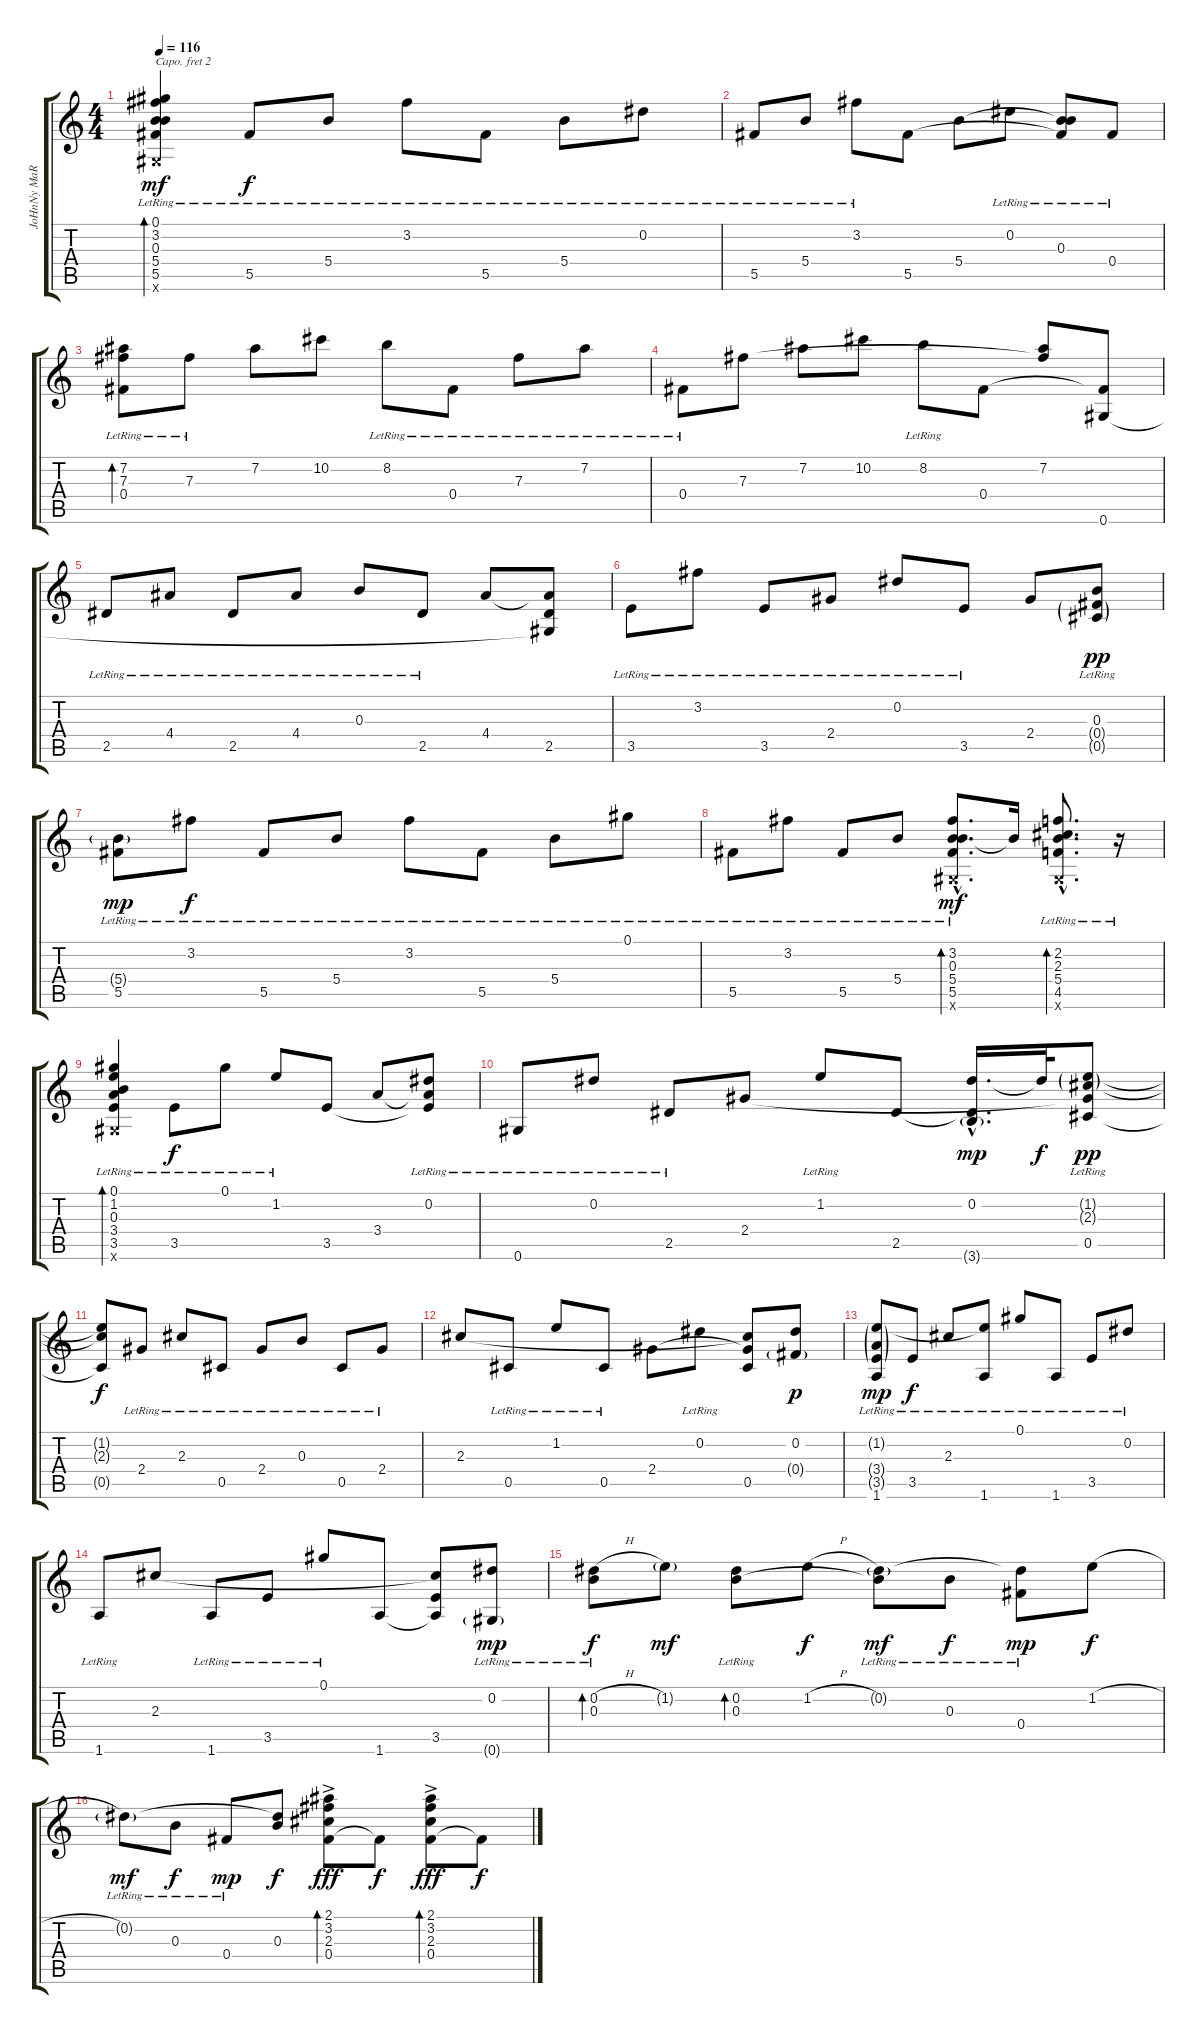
\track ("JoHnNy MaRr" "JoHnNy MaR") {instrument electricguitarclean}
\staff {score tabs}
\capo 2
\tuning (Gb4 Db4 A3 E3 B2 Gb2) {hide}
\ts (4 4)
\tempo 116
\clef g2
\ks c
(0.1{lr} 3.2{lr} 0.3{lr} 5.4 5.5{lr} 0.6{x}).4{bd 120 dy mf} 5.5{lr}.8{dy f} 5.4{lr}.8 3.2{lr}.8 5.5{lr}.8 5.4{lr}.8 0.2{lr}.8 |
5.5{lr}.8 5.4{lr}.8 3.2{lr}.8 5.5.8 5.4.8 0.2{lr}.8 (0.3{lr} 5.4{t} 5.5{t}).8 0.4{lr}.8 |
(7.2{lr} 7.3 0.4{lr}).8{bd 60} 7.3{lr}.8 7.2.8 10.2.8 8.2{lr}.8 0.4{lr}.8 7.3{lr}.8 7.2{lr}.8 |
0.4{lr}.8 7.3.8 7.2.8 10.2.8 8.2{lr}.8 0.4.8 (7.2 7.3{t}).8 (0.4{t} 0.6).8 |
2.5{lr}.8 4.4{lr}.8 2.5{lr}.8 4.4{lr}.8 0.3{lr}.8 2.5{lr}.8 4.4.8 (4.4{t} 2.5 0.6{t}).8 |
3.5{lr}.8 3.2{lr}.8 3.5{lr}.8 2.4{lr}.8 0.2{lr}.8 3.5{lr}.8 2.4.8 (0.3{lr} 0.4{g} 0.5{g}).8{dy pp} |
(5.4{g lr} 5.5{lr}).8{dy mp} 3.2{lr}.8{dy f} 5.5{lr}.8 5.4{lr}.8 3.2{lr}.8 5.5{lr}.8 5.4{lr}.8 0.1{lr}.8 |
5.5{lr}.8 3.2{lr}.8 5.5{lr}.8 5.4{lr}.8 (3.2{hac lr} 0.3{hac} 5.4{hac} 5.5{hac} 0.6{hac x}).8{d bd 120 dy mf} 0.3{t}.16 (2.2{hac} 2.3{hac lr} 5.4{hac} 4.5{hac} 0.6{hac x}).8{d bd 120} r.16 |
(0.1 1.2{lr} 0.3{lr} 3.4{lr} 3.5{lr} 0.6{x}).4{bd 120} 3.5{lr}.8{dy f} 0.1{lr}.8 1.2{lr}.8 3.5.8 3.4.8 (0.2{lr} 3.4{t} 3.5{t}).8 |
0.6{lr}.8 0.2{lr}.8 2.5{lr}.8 2.4.8 1.2{lr}.8 2.5.8 (0.2{hac} 2.5{hac t} 3.6{g hac}).16{d dy mp} 0.2{t}.32{dy f} (1.2{g lr} 2.3{g lr} 2.4{t} 0.5{lr}).8{dy pp} |
(1.2{t} 2.3{t} 0.5{t}).8{dy f} 2.4{lr}.8 2.3{lr}.8 0.5{lr}.8 2.4{lr}.8 0.3{lr}.8 0.5{lr}.8 2.4{lr}.8 |
2.3.8 0.5{lr}.8 1.2{lr}.8 0.5{lr}.8 2.4.8 0.2{lr}.8 (2.3{t} 2.4{t} 0.5).8 (0.2 0.4{g}).8{dy p} |
(1.2{g} 3.4{g lr} 3.5{g} 1.6{lr}).8{dy mp} 3.5{lr}.8{dy f} 2.3{lr}.8 (1.2{t} 1.6{lr}).8 0.1{lr}.8 1.6{lr}.8 3.5{lr}.8 0.2{lr}.8 |
1.6{lr}.8 2.3.8 1.6{lr}.8 3.5{lr}.8 0.1{lr}.8 1.6.8 (2.3{t} 3.5 1.6{t}).8 (0.2 0.6{g lr}).8{dy mp} |
(0.2{h} 0.3{lr}).8{bd 60 dy f} 1.2{g}.8{dy mf} (0.2{lr} 0.3).8{bd 60} 1.2{h}.8{dy f} (0.2{g lr} 0.3{t}).8{dy mf} 0.3{lr}.8{dy f} (0.2{t} 0.4{lr}).8{dy mp} 1.2{h}.8{dy f} |
0.2{g lr}.8{dy mf} 0.3{lr}.8{dy f} 0.4{lr}.8{dy mp} (0.2{t} 0.3).8{dy f} (2.1{ac} 3.2 2.3 0.4).8{bd 60 dy fff} 0.4{t}.8{dy f} (2.1{ac} 3.2 2.3 0.4).8{bd 60 dy fff} 0.4{t}.8{dy f}
